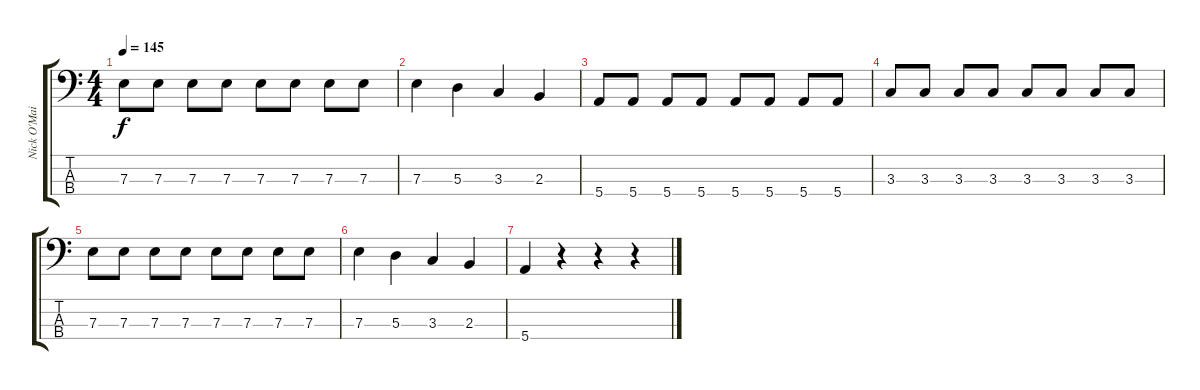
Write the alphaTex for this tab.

\track ("Nick O'Maily" "Nick O'Mai") {instrument electricbassfinger}
\staff {score tabs}
\tuning (G2 D2 A1 E1) {hide}
\ts (4 4)
\tempo 145
\clef f4
\ks c
7.3.8{dy f} 7.3.8 7.3.8 7.3.8 7.3.8 7.3.8 7.3.8 7.3.8 |
7.3.4 5.3.4 3.3.4 2.3.4 |
5.4.8 5.4.8 5.4.8 5.4.8 5.4.8 5.4.8 5.4.8 5.4.8 |
3.3.8 3.3.8 3.3.8 3.3.8 3.3.8 3.3.8 3.3.8 3.3.8 |
7.3.8 7.3.8 7.3.8 7.3.8 7.3.8 7.3.8 7.3.8 7.3.8 |
7.3.4 5.3.4 3.3.4 2.3.4 |
5.4.4 r.4 r.4 r.4
